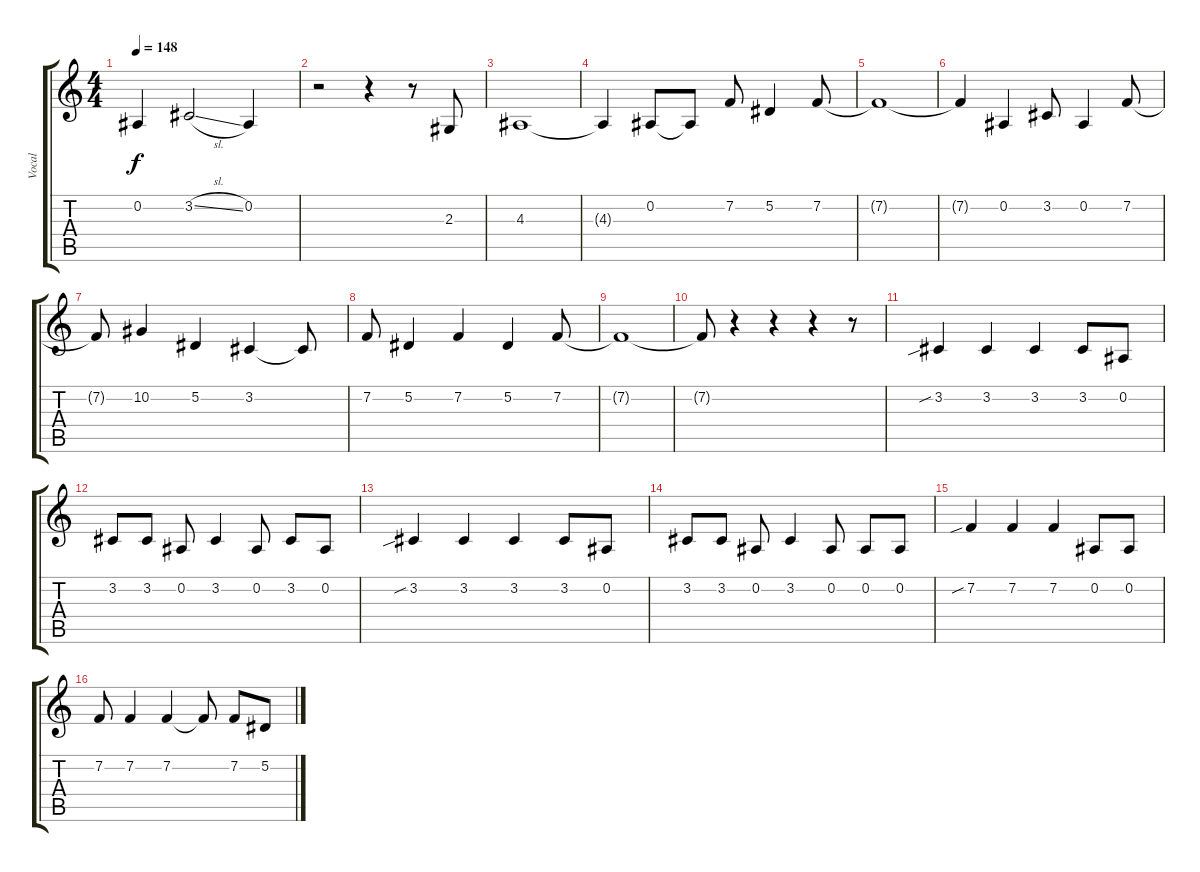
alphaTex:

\track ("Vocal" "Vocal") {instrument flute}
\staff {score tabs}
\tuning (Eb4 Bb3 Gb3 Db3 Ab2 Eb2) {hide}
\ts (4 4)
\tempo 148
\clef g2
\ks c
0.2.4{dy f} 3.2{sl}.2 0.2.4 |
r.2 r.4 r.8 2.3.8 |
4.3.1 |
4.3{t}.4 0.2.8 0.2{t}.8 7.2.8 5.2.4 7.2.8 |
7.2{t}.1 |
7.2{t}.4 0.2.4 3.2.8 0.2.4 7.2.8 |
7.2{t}.8 10.2.4 5.2.4 3.2.4 3.2{t}.8 |
7.2.8 5.2.4 7.2.4 5.2.4 7.2.8 |
7.2{t}.1 |
7.2{t}.8 r.4 r.4 r.4 r.8 |
3.2{sib}.4 3.2.4 3.2.4 3.2.8 0.2.8 |
3.2.8 3.2.8 0.2.8 3.2.4 0.2.8 3.2.8 0.2.8 |
3.2{sib}.4 3.2.4 3.2.4 3.2.8 0.2.8 |
3.2.8 3.2.8 0.2.8 3.2.4 0.2.8 0.2.8 0.2.8 |
7.2{sib}.4 7.2.4 7.2.4 0.2.8 0.2.8 |
7.2.8 7.2.4 7.2.4 7.2{t}.8 7.2.8 5.2.8
